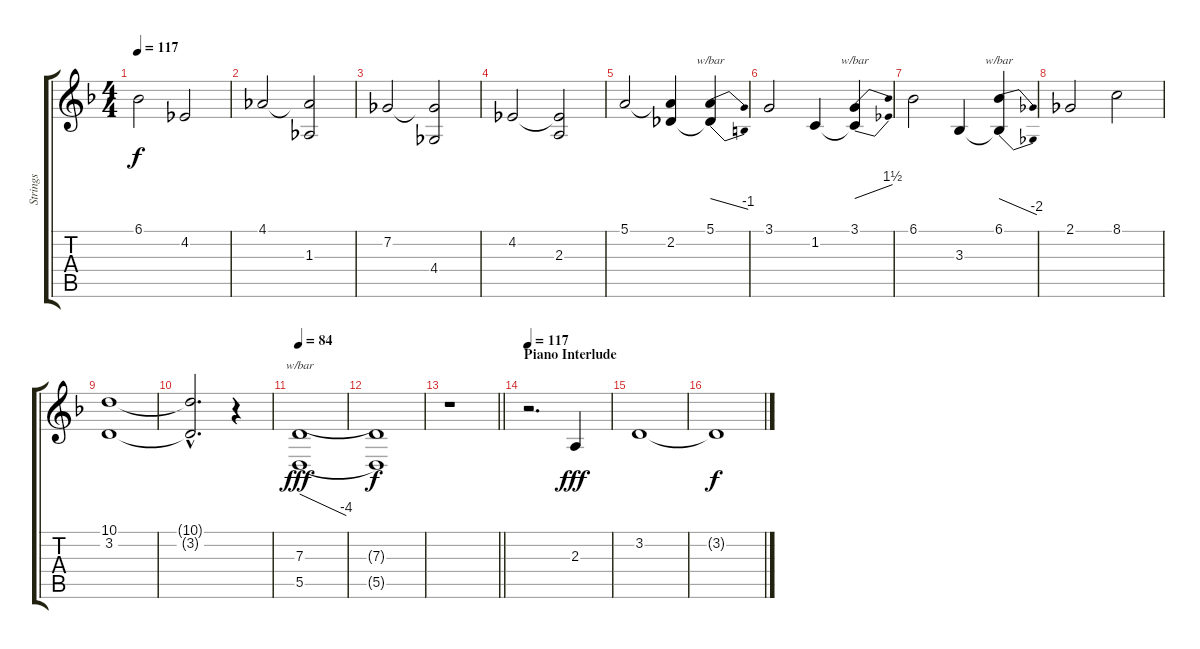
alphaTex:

\track ("Strings" "Strings") {instrument stringensemble1}
\staff {score tabs}
\tuning (E4 B3 G3 D3 A2 E2) {hide}
\ts (4 4)
\tempo 117
\clef g2
\ks f
6.1.2{dy f} 4.2.2 |
4.1.2 (4.1{t} 1.3).2 |
7.2.2 (7.2{t} 4.4).2 |
4.2.2 (4.2{t} 2.3).2 |
5.1.2 (5.1{t} 2.2).4 (5.1 2.2{t}).4{tbe (dive default 0 0 60 -4)} |
3.1.2 1.2.4 (3.1 1.2{t}).4{tbe (dive default 0 0 60 6)} |
6.1.2 3.3.4 (6.1 3.3{t}).4{tbe (dive default 0 0 60 -8)} |
2.1.2 8.1.2 |
(10.1 3.2).1 |
(10.1{hac t} 3.2{hac t}).2{d} r.4 |
\tempo 84
(7.3 5.5).1{tbe (dive default 0 0 60 -16) dy fff volume 6} |
(7.3{t} 5.5{t}).1{dy f} |
\barLineRight lightlight
r.1 |
\section ("" "Piano Interlude")
\tempo 117
r.2{d volume 13} 2.3.4{dy fff} |
3.2.1 |
3.2{t}.1{dy f}
